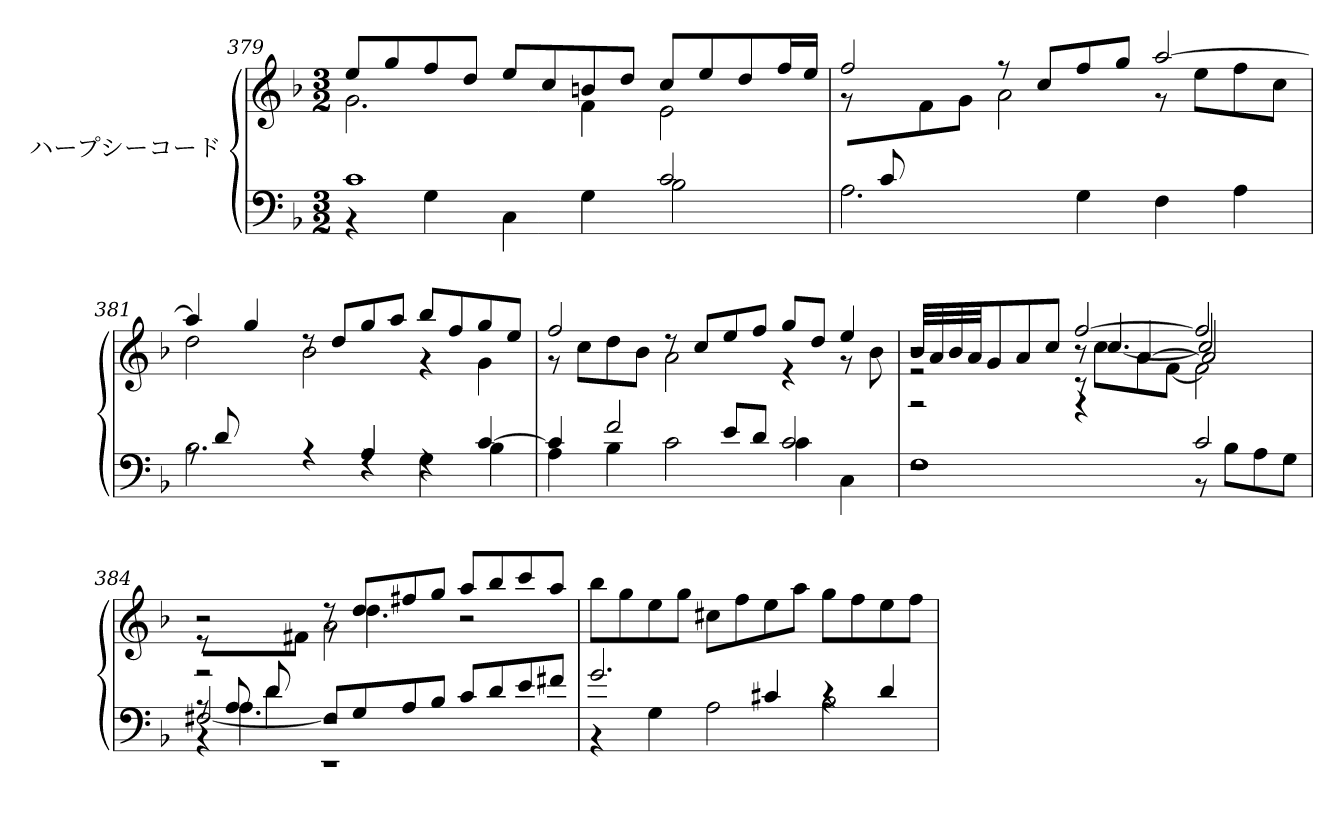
**kern	**kern
*part1	*part1
*staff2	*staff1
*I"ハープシーコード	*
!!LO:LB:g=z
*clefF4	*clefG2
*k[b-]	*k[b-]
*M3/2	*M3/2
=379	=379
*^	*^
1c	4r	8ee/L	2.g\
.	.	8gg/	.
.	4G\	8ff/	.
.	.	8dd/J	.
.	4C\	8ee/L	.
.	.	8cc/	.
.	4G\	8bn/	4f\
.	.	8dd/J	.
2c/	2B-\	8cc/L	2e\
.	.	8ee/	.
.	.	8dd/	.
.	.	16ff/L	.
.	.	16ee/JJ	.
=380	=380	=380	=380
8ryy	2.A\	2ff/	8rg
8c/L	.	.	8ryy
1ryy	.	.	8f\
.	.	.	8g\J
.	.	8r	2a\
.	.	8cc/L	.
.	4G\	8ff/	.
.	.	8gg/J	.
.	4F\	[2aa/	8r
.	.	.	8ee\L
4ryy	4A\	.	8ff\
.	.	.	8cc\J
=381	=381	=381	=381
*	*	*	*^
8rA	2.B-\	4aa/]	2dd\	4ryy
8d/L	.	.	.	.
4ryy	.	4gg/	.	8g\
.	.	.	.	8a\J
4rA	.	8rdd	2b-\	1ryy
.	.	8dd/L	.	.
4A/	4rF	8gg/	.	.
.	.	8aa/J	.	.
4rF	4G\	8bb-/L	4r	.
.	.	8ff/	.	.
[4c/	4B-\	8gg/	4g\	.
.	.	8ee/J	.	.
*	*	*	*v	*v
!!LO:PB:g=z
=382	=382	=382	=382
4c/]	4A\	2ff/	8r
.	.	.	8cc\L
2f/	4B-\	.	8dd\
.	.	.	8b-\J
.	2c\	8rdd	2a\
.	.	8cc/L	.
8e/L	.	8ee/	.
8d/J	.	8ff/J	.
2c/	4c\	8gg/L	4r
.	.	8dd/J	.
.	4C\	4ee/	8r
.	.	.	8b-\
=383	=383	=383	=383
*	*	*^	*^
1F	1rF	32b-/LLL	2r	2rF	2re
.	.	32a/	.	.	.
.	.	32b-/	.	.	.
.	.	32a/JJ	.	.	.
.	.	8g/	.	.	.
.	.	8a/	.	.	.
.	.	8cc/J	.	.	.
.	.	[2ff/	8r	4rF	8rc
.	.	.	[4.cc/	.	8cc\L
.	.	.	.	[4a/	8a\
.	.	.	.	.	[8f\J
2c/	8r	2ff/]	2cc/]	2a/]	2f\]
.	8B-\L	.	.	.	.
.	8A\	.	.	.	.
.	8G\J	.	.	.	.
*	*	*	*	*v	*v
!!LO:LB:g=z
=384	=384	=384	=384	=384
*^	*^	*	*	*
8ryy	[2F#X/	8rA	4rBB	2r	8re	2rF
8A/L	.	4.A\	.	.	4ryy	.
8d/	.	.	4d\	.	.	.
1ryy	.	.	.	.	8f#X\J	.
.	8F#/L]	1rEE	1r	8rdd	2a\	8rg
.	8G/	.	.	8dd/L	.	4.dd\
.	8A/	.	.	8ff#X/	.	.
.	8B-/J	.	.	8gg/J	.	.
.	8c/L	.	.	8aa/L	2r	2r
.	8d/	.	.	8bb-/	.	.
.	8e/	.	.	8ccc/	.	.
8ryy	8f#X/J	.	.	8aa/J	.	.
*	*v	*v	*v	*	*	*
*	*	*v	*v	*v
=385	=385	=385
2.g/	4r	8bb-\L
.	.	8gg\
.	4G\	8ee\
.	.	8gg\J
.	2A\	8cc#X\L
.	.	8ff\
4c#X/	.	8ee\
.	.	8aa\J
4rc	2B-\	8gg\L
.	.	8ff\
4d/	.	8ee\
.	.	8ff\J
*v	*v	*
=	=
*-	*-
